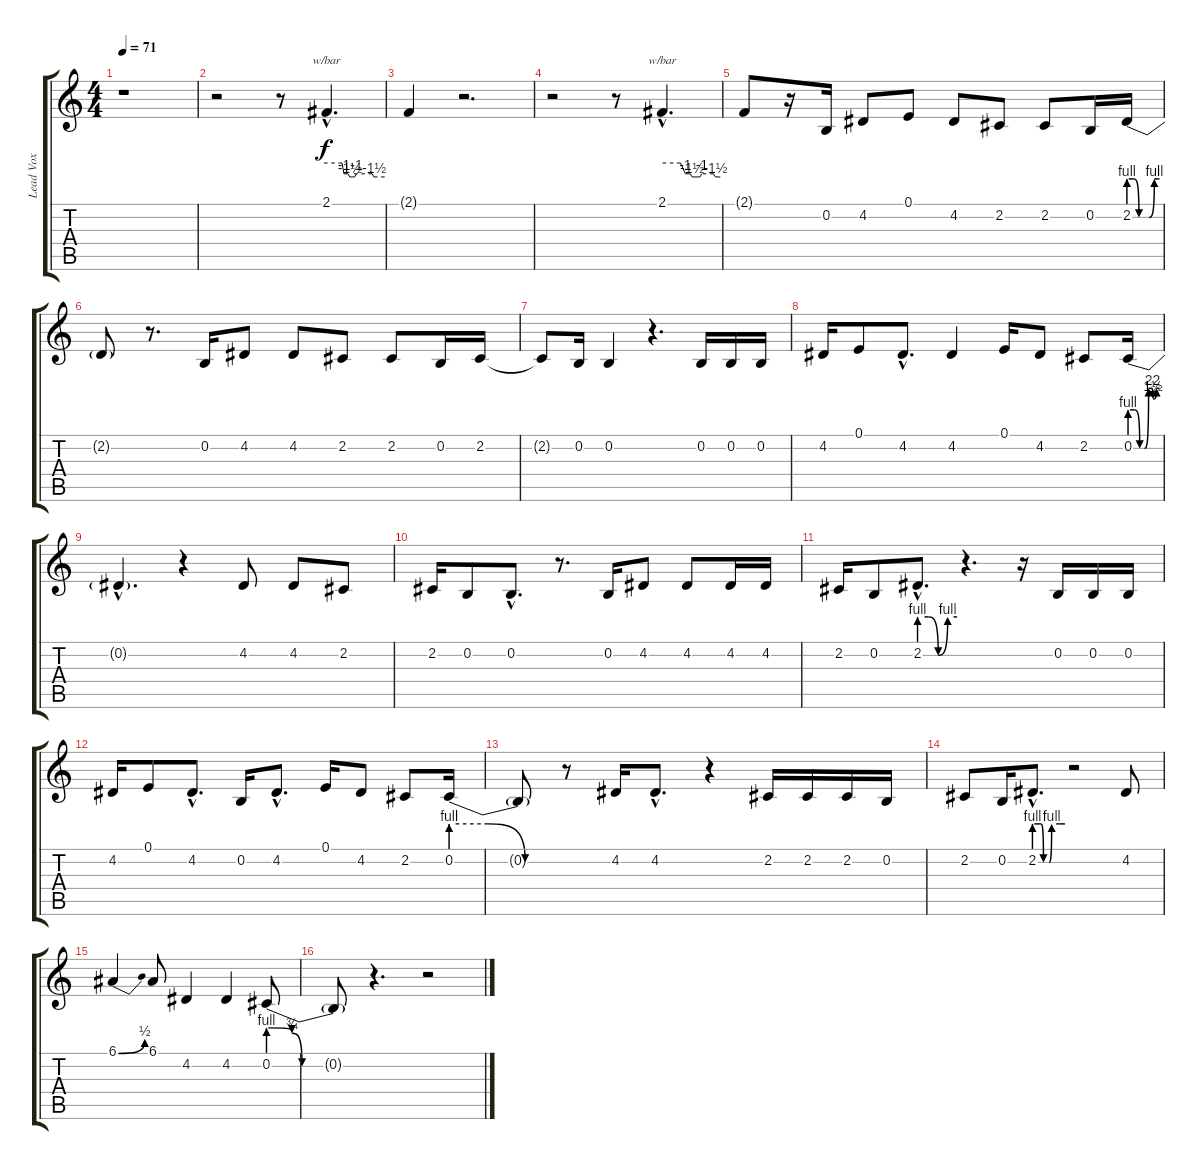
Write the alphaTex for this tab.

\track ("Lead Vox" "Lead Vox") {instrument lead4chiff}
\staff {score tabs}
\tuning (E4 B3 G3 D3 A2 E2) {hide}
\ts (4 4)
\tempo 71
\clef g2
\ks c
r.1{dy f} |
r.2 r.8 2.1{hac}.4{d tbe (custom default 0 0 16 0 18 -4 22 -4 24 -6 29 -6 31 -4 47 -4 49 -6 60 -6)} |
2.1{t}.4 r.2{d} |
r.2 r.8 2.1{hac}.4{d tbe (custom default 0 0 19 0 24 -4 29 -4 31 -6 34 -6 39 -6 41 -4 53 -4 55 -6 60 -6)} |
2.1{t}.8 r.16 0.2.16 4.2.8 0.1.8 4.2.8 2.2.8 2.2.8 0.2.16 2.2{be (custom 0 4 10 4 20 0 30 0 40 0 50 4 60 4)}.16 |
2.2{t}.8 r.8{d} 0.2.16 4.2.8 4.2.8 2.2.8 2.2.8 0.2.16 2.2.16 |
2.2{t}.8 0.2.16 0.2.4 r.4{d} 0.2.16 0.2.16 0.2.16 |
4.2.16 0.1.8 4.2{hac}.8{d} 4.2.4 0.1.16 4.2.8 2.2.8 0.2{be (custom 0 4 10 4 20 0 30 0 38 8 43 8 47 6 54 8 60 8)}.16 |
0.2{hac t}.4{d} r.4 4.2.8 4.2.8 2.2.8 |
2.2.16 0.2.8 0.2{hac}.8{d} r.8{d} 0.2.16 4.2.8 4.2.8 4.2.16 4.2.16 |
2.2.16 0.2.8 2.2{be (custom 0 4 14 4 30 0 45 4 60 4) hac}.8{d} r.4{d} r.16 0.2.16 0.2.16 0.2.16 |
4.2.16 0.1.8 4.2{hac}.8{d} 0.2.16 4.2{hac}.8{d} 0.1.16 4.2.8 2.2.8 0.2{be (custom 0 4 20 4 40 0 60 0)}.16 |
0.2{t}.8 r.8 4.2.16 4.2{hac}.8{d} r.4 2.2.16 2.2.16 2.2.16 0.2.16 |
2.2.8 0.2.16 2.2{be (custom 0 4 13 4 18 0 29 0 34 4 50 4 60 4) hac}.8{d} r.2 4.2.8 |
6.1{be (bend 0 0 60 2)}.4 6.1.8 4.2.4 4.2.4 0.2{be (custom 0 4 14 3 20 0 34 0 40 0 60 0)}.8 |
0.2{t}.8 r.4{d} r.2
